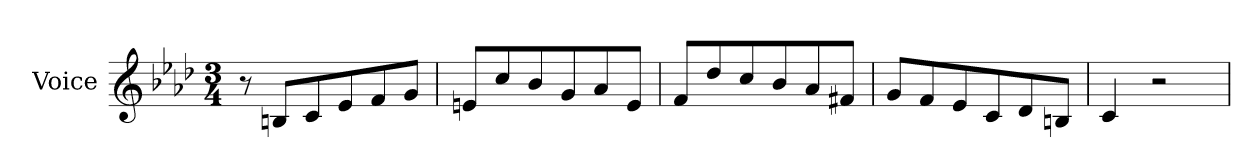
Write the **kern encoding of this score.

**kern
*part1
*staff1
*I"Voice
*I'Voice
*clefG2
*k[b-e-a-d-]
*M3/4
=1
8r
8Bn/L
8c/
8e-/
8f/
8g/J
=2
8en/L
8cc/
8b-/
8g/
8a-/
8e/J
=3
8f/L
8dd-/
8cc/
8b-/
8a-/
8f#X/J
=4
8g/L
8f/
8e-/
8c/
8d-/
8Bn/J
=5
4c/
2rcc
=
*-
